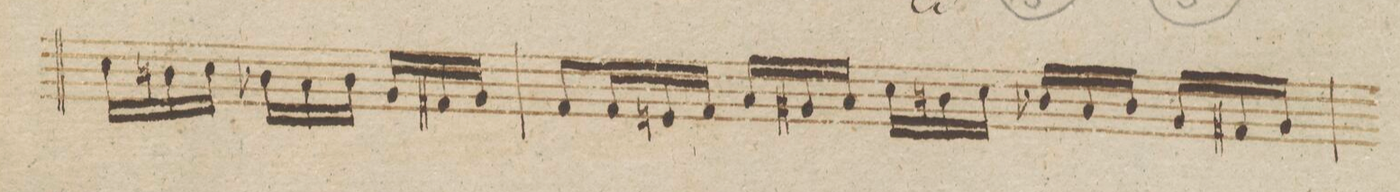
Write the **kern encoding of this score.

**kern	**dynam
*I"Violino 2do	*
*clefG2	*
*k[b-e-]	*
*M6/8	*
24cc\LL	.
24bn\	.
24cc\JJ	.
24b-X\LL	.
24a\	.
24b-\JJ	.
24g#/LL	.
24f#X/	.
24g#/JJ	.
=43	=43
8f/L	.
24f/L	.
24en/	.
24f/JJ	.
24a/LL	.
24g#X/	.
24a/JJ	.
24cc\LL	.
24bn\	.
24cc\JJ	.
24b-X/LL	.
24a/	.
24b-/JJ	.
24g#/LL	.
24f#X/	.
24g#/JJ	.
=44	=44
*-	*-
